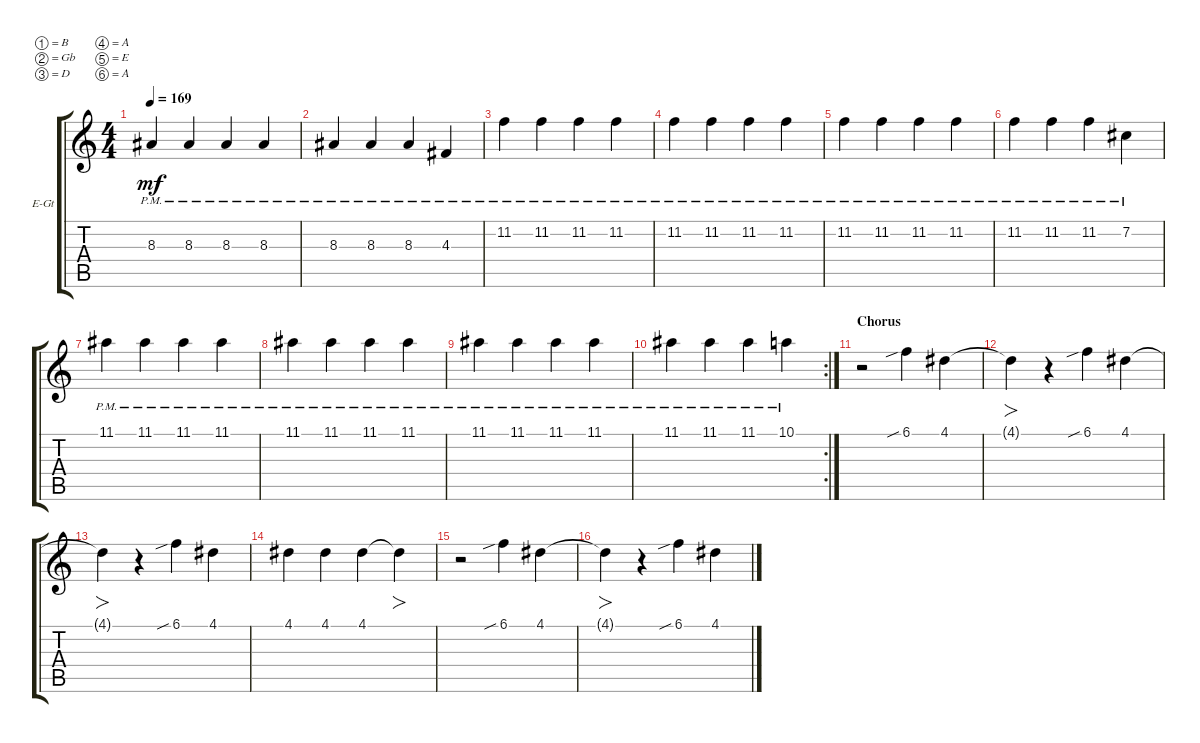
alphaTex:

\bracketExtendMode groupsimilarinstruments
\firstSystemTrackNameOrientation horizontal
\otherSystemsTrackNameOrientation horizontal
\track ("Rhythm Guitar" "E-Gt") {instrument distortionguitar}
\staff {score tabs}
\tuning (B3 Gb3 D3 A2 E2 A1)
\ts (4 4)
\tempo 169
\clef g2
\ks c
8.3{pm}.4{dy mf} 8.3{pm}.4 8.3{pm}.4 8.3{pm}.4 |
8.3{pm}.4 8.3{pm}.4 8.3{pm}.4 4.3{pm}.4 |
11.2{pm}.4 11.2{pm}.4 11.2{pm}.4 11.2{pm}.4 |
11.2{pm}.4 11.2{pm}.4 11.2{pm}.4 11.2{pm}.4 |
11.2{pm}.4 11.2{pm}.4 11.2{pm}.4 11.2{pm}.4 |
11.2{pm}.4 11.2{pm}.4 11.2{pm}.4 7.2{pm}.4 |
11.1{pm}.4 11.1{pm}.4 11.1{pm}.4 11.1{pm}.4 |
11.1{pm}.4 11.1{pm}.4 11.1{pm}.4 11.1{pm}.4 |
11.1{pm}.4 11.1{pm}.4 11.1{pm}.4 11.1{pm}.4 |
\rc 2
11.1{pm}.4 11.1{pm}.4 11.1{pm}.4 10.1{pm}.4 |
\section ("" "Chorus")
r.2 6.1{sib}.4 4.1.4 |
4.1{t}.4{fo} r.4 6.1{sib}.4 4.1.4 |
4.1{t}.4{fo} r.4 6.1{sib}.4 4.1.4 |
4.1.4 4.1.4 4.1.4 4.1{t}.4{fo} |
r.2 6.1{sib}.4 4.1.4 |
4.1{t}.4{fo} r.4 6.1{sib}.4 4.1.4
